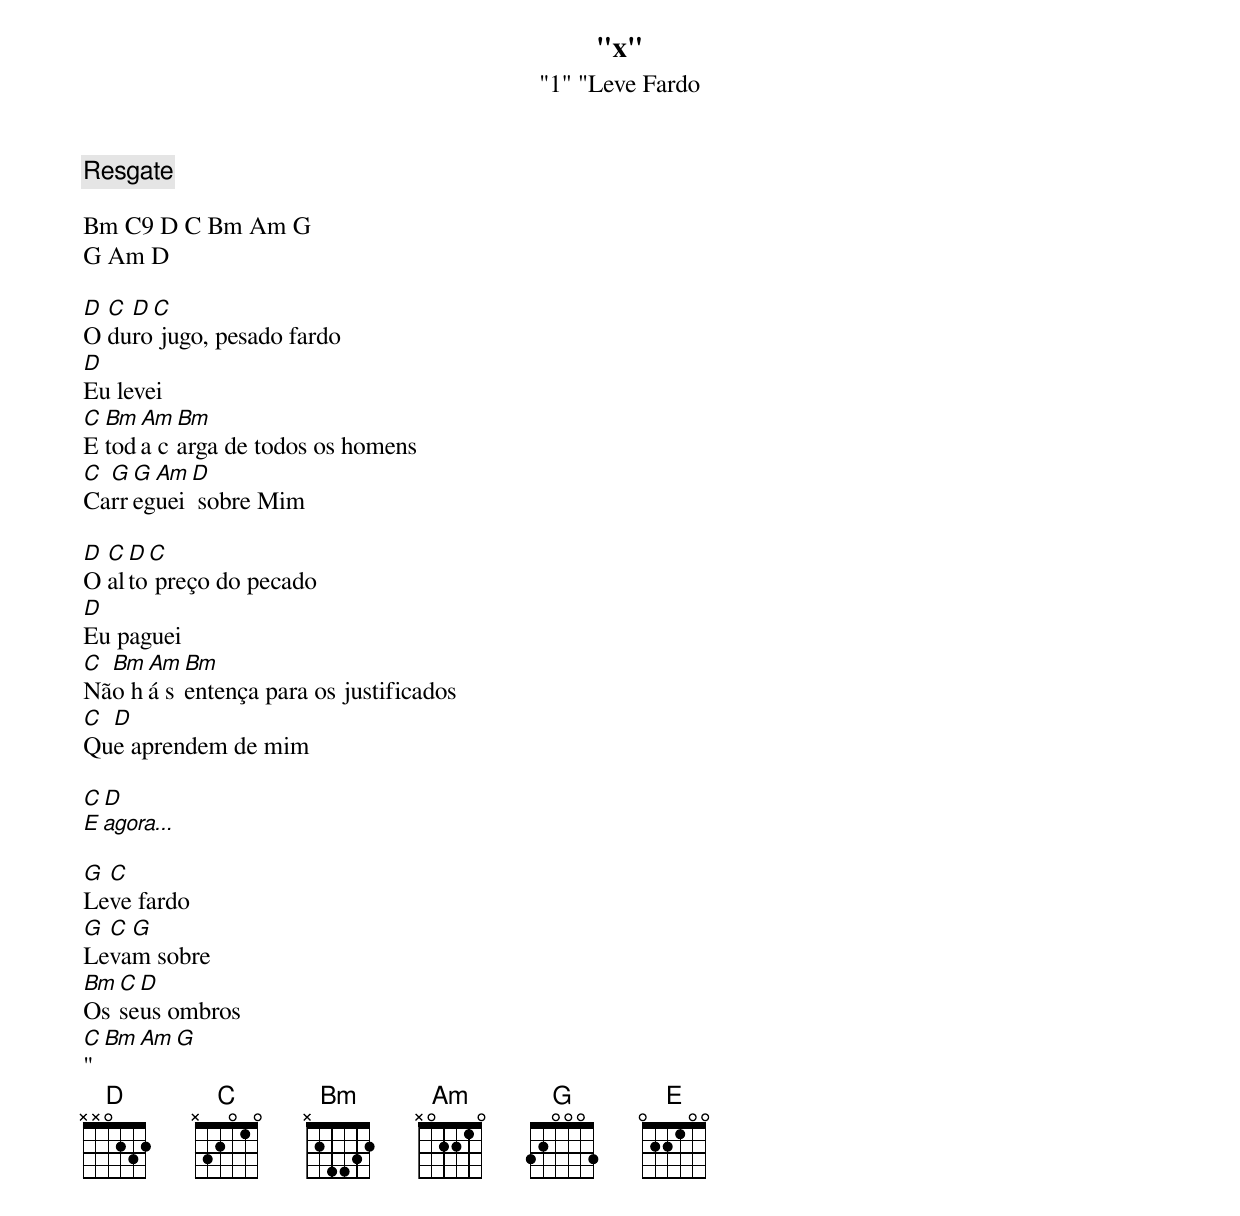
"x"
"1" "Leve Fardo
Resgate

Bm C9 D C Bm Am G
G Am D

D C D C
O duro jugo, pesado fardo
D
Eu levei
C Bm Am Bm
E toda carga de todos os homens
C G G Am D
Carreguei sobre Mim

D C D C
O alto preço do pecado
D
Eu paguei
C Bm Am Bm
Não há sentença para os justificados
C D
Que aprendem de mim

C D
E agora...

G C
Leve fardo
G C G
Levam sobre
Bm C D
Os seus ombros
C Bm Am G
"
